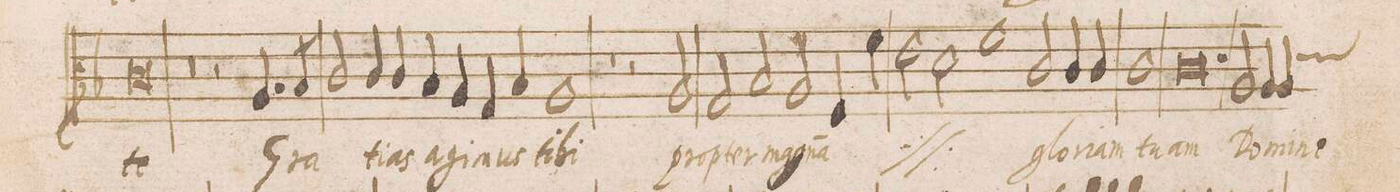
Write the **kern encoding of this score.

**kern	**text
*I"DISCANTVS	*
*clefC3	*
*k[b-]	*
*met(C|)	*
*M2/1	*
0c	te
=16	=16
1r	.
=17	=17
1r	.
2r	.
4.A/	Gra-
8B-/	.
=18	=18
2c/	.
4c/	-ti-
4c/	-as
4B-/	a-
4A/	-gi-
4G/	-mus
4B-/	ti-
=19	=19
1A	-bi
1r	.
=20	=20
2r	.
2A/	pro-
2G/	-pter
2B-/	ma-
=21	=21
2A/	-gna(m)
*	*ij
4F/	pro-
4f\	-pter
2e\	ma-
2d\	.
=22	=22
1f	-gnam
*	*Xij
2c/	glo-
4c/	-ri-
4c/	-am
=23	=23
1c	tu-
0.c	-am
=24	=24
=25	=25
2A/	Do-
4A/	-mi-
*custos:d	*
4A/	-ne
*-	*-
